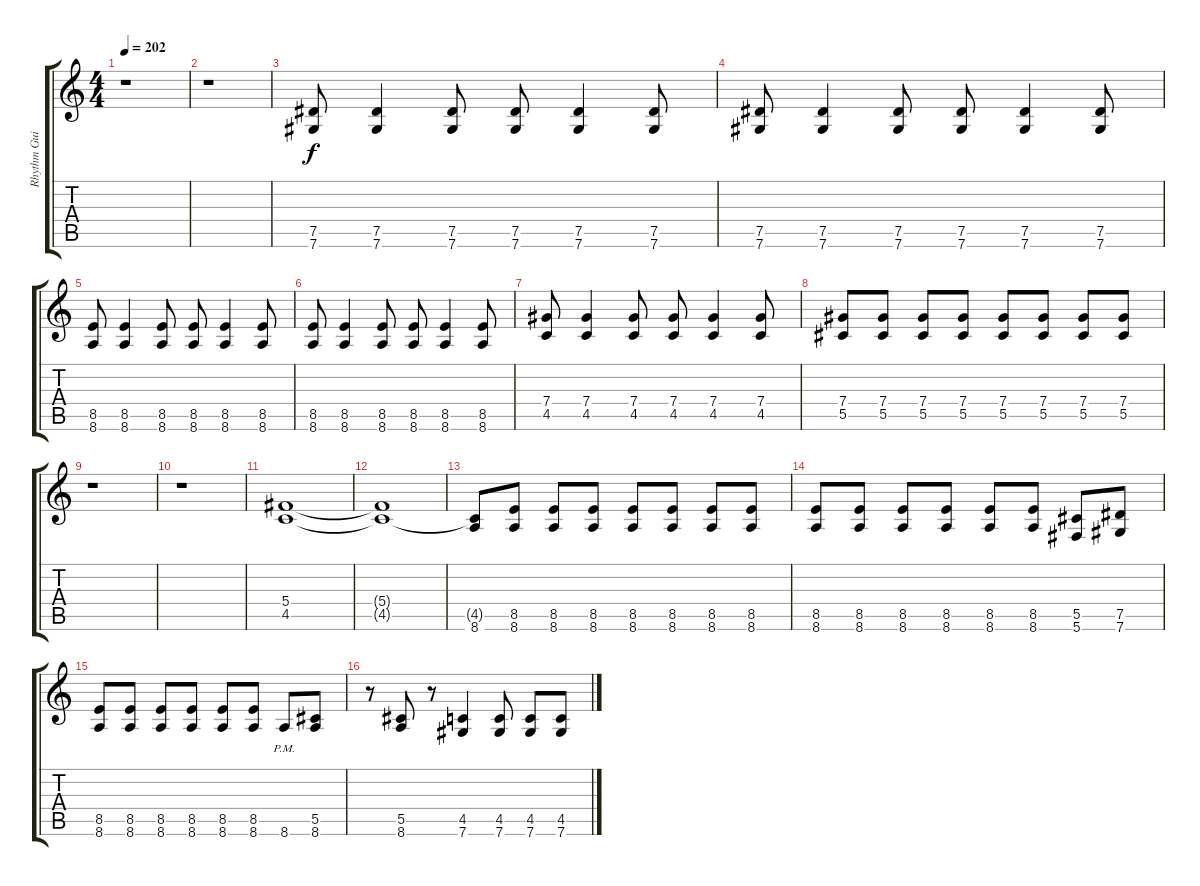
\track ("Rhythm Guitar 2" "Rhythm Gui") {instrument distortionguitar}
\staff {score tabs}
\tuning (Eb4 Bb3 Gb3 Db3 Ab2 Db2) {hide}
\ts (4 4)
\tempo 202
\clef g2
\ks c
r.1{dy f} |
r.1 |
(7.5 7.6).8 (7.5 7.6).4 (7.5 7.6).8 (7.5 7.6).8 (7.5 7.6).4 (7.5 7.6).8 |
(7.5 7.6).8 (7.5 7.6).4 (7.5 7.6).8 (7.5 7.6).8 (7.5 7.6).4 (7.5 7.6).8 |
(8.5 8.6).8 (8.5 8.6).4 (8.5 8.6).8 (8.5 8.6).8 (8.5 8.6).4 (8.5 8.6).8 |
(8.5 8.6).8 (8.5 8.6).4 (8.5 8.6).8 (8.5 8.6).8 (8.5 8.6).4 (8.5 8.6).8 |
(7.4 4.5).8 (7.4 4.5).4 (7.4 4.5).8 (7.4 4.5).8 (7.4 4.5).4 (7.4 4.5).8 |
(7.4 5.5).8 (7.4 5.5).8 (7.4 5.5).8 (7.4 5.5).8 (7.4 5.5).8 (7.4 5.5).8 (7.4 5.5).8 (7.4 5.5).8 |
r.1 |
r.1 |
(5.4 4.5).1 |
(5.4{t} 4.5{t}).1 |
(4.5{t} 8.6).8 (8.5 8.6).8 (8.5 8.6).8 (8.5 8.6).8 (8.5 8.6).8 (8.5 8.6).8 (8.5 8.6).8 (8.5 8.6).8 |
(8.5 8.6).8 (8.5 8.6).8 (8.5 8.6).8 (8.5 8.6).8 (8.5 8.6).8 (8.5 8.6).8 (5.5 5.6).8 (7.5 7.6).8 |
(8.5 8.6).8 (8.5 8.6).8 (8.5 8.6).8 (8.5 8.6).8 (8.5 8.6).8 (8.5 8.6).8 8.6{pm}.8 (5.5 8.6).8 |
r.8 (5.5 8.6).8 r.8 (4.5 7.6).4 (4.5 7.6).8 (4.5 7.6).8 (4.5 7.6).8
